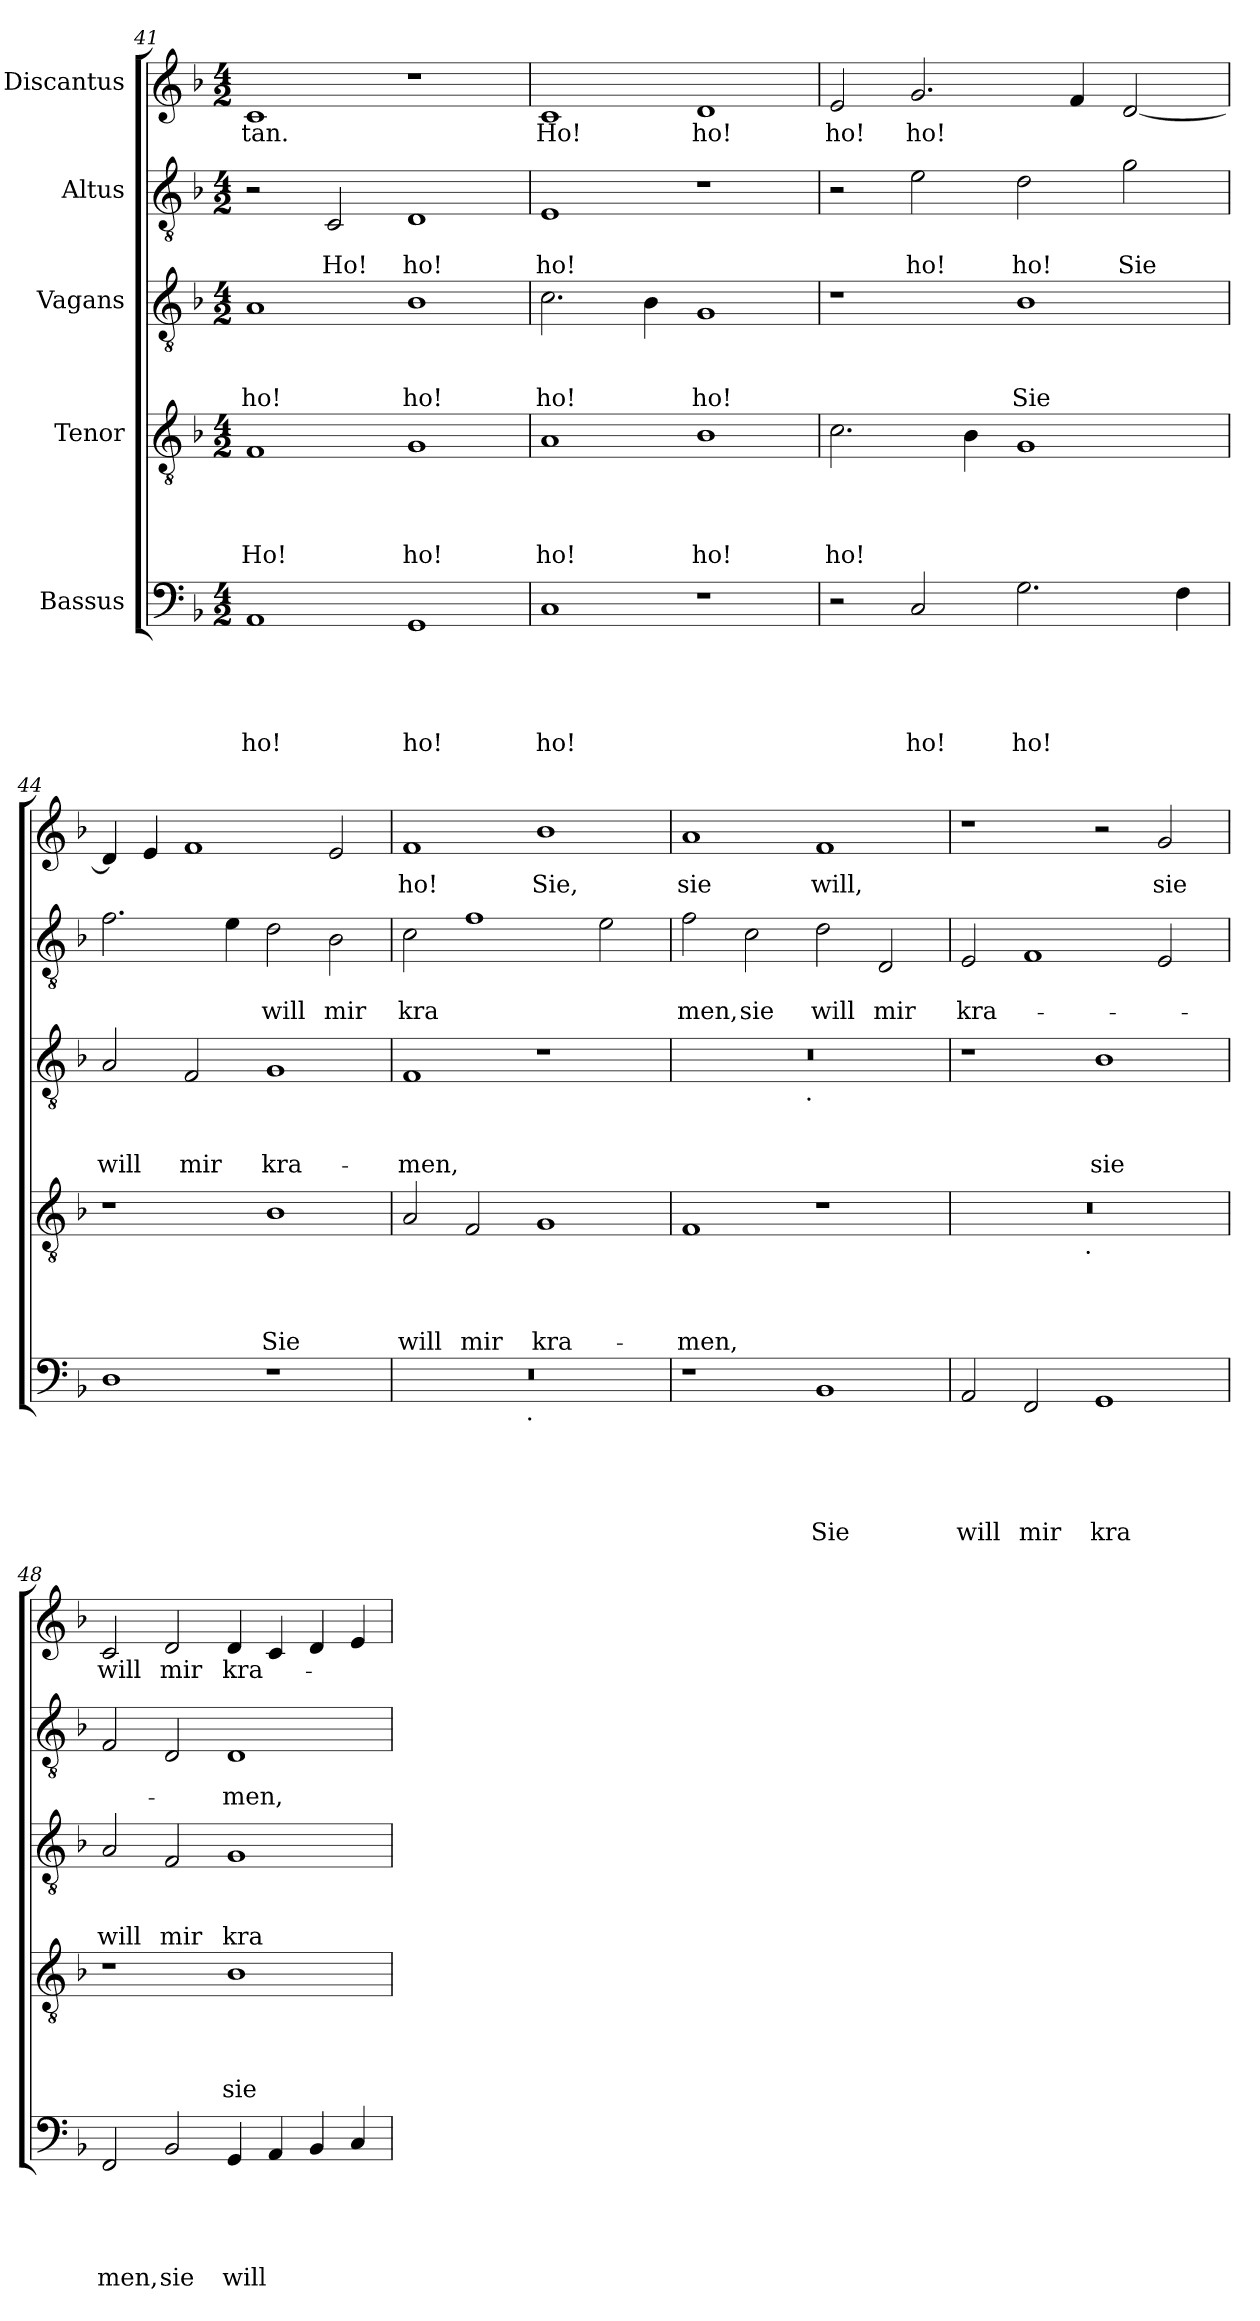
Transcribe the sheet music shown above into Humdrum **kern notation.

**kern	**text	**text	**text	**text	**text	**kern	**text	**text	**text	**text	**kern	**text	**text	**text	**kern	**text	**text	**kern	**text
*part5	*part5	*part5	*part5	*part5	*part5	*part4	*part4	*part4	*part4	*part4	*part3	*part3	*part3	*part3	*part2	*part2	*part2	*part1	*part1
*staff5	*staff5	*staff5	*staff5	*staff5	*staff5	*staff4	*staff4	*staff4	*staff4	*staff4	*staff3	*staff3	*staff3	*staff3	*staff2	*staff2	*staff2	*staff1	*staff1
*I"Bassus	*	*	*	*	*	*I"Tenor	*	*	*	*	*I"Vagans	*	*	*	*I"Altus	*	*	*I"Discantus	*
*clefF4	*	*	*	*	*	*clefGv2	*	*	*	*	*clefGv2	*	*	*	*clefGv2	*	*	*clefG2	*
*k[b-]	*	*	*	*	*	*k[b-]	*	*	*	*	*k[b-]	*	*	*	*k[b-]	*	*	*k[b-]	*
*F:	*	*	*	*	*	*F:	*	*	*	*	*F:	*	*	*	*F:	*	*	*F:	*
*M4/2	*	*	*	*	*	*M4/2	*	*	*	*	*M4/2	*	*	*	*M4/2	*	*	*M4/2	*
=41	=41	=41	=41	=41	=41	=41	=41	=41	=41	=41	=41	=41	=41	=41	=41	=41	=41	=41	=41
!	!	!	!	!	!LO:LY:b	!	!	!	!	!LO:LY:b	!	!	!	!LO:LY:b	!	!	!	!	!LO:LY:b
1AA	.	.	.	.	ho!	1F	.	.	.	Ho!	1A	.	.	ho!	2r	.	.	1c	tan.
!	!	!	!	!	!	!	!	!	!	!	!	!	!	!	!	!	!LO:LY:b	!	!
.	.	.	.	.	.	.	.	.	.	.	.	.	.	.	2C/	.	Ho!	.	.
!	!	!	!	!	!LO:LY:b	!	!	!	!	!LO:LY:b	!	!	!	!LO:LY:b	!	!	!LO:LY:b	!	!
1GG	.	.	.	.	ho!	1G	.	.	.	ho!	1B-	.	.	ho!	1D	.	ho!	1r	.
=42	=42	=42	=42	=42	=42	=42	=42	=42	=42	=42	=42	=42	=42	=42	=42	=42	=42	=42	=42
!	!	!	!	!	!LO:LY:b	!	!	!	!	!LO:LY:b	!	!	!	!LO:LY:b	!	!	!LO:LY:b	!	!LO:LY:b
1C	.	.	.	.	ho!	1A	.	.	.	ho!	2.c\	.	.	ho!	1E	.	ho!	1c	Ho!
.	.	.	.	.	.	.	.	.	.	.	4B-\	.	.	.	.	.	.	.	.
!	!	!	!	!	!	!	!	!	!	!LO:LY:b	!	!	!	!LO:LY:b	!	!	!	!	!LO:LY:b
1r	.	.	.	.	.	1B-	.	.	.	ho!	1G	.	.	ho!	1r	.	.	1d	ho!
=43	=43	=43	=43	=43	=43	=43	=43	=43	=43	=43	=43	=43	=43	=43	=43	=43	=43	=43	=43
!	!	!	!	!	!	!	!	!	!	!LO:LY:b	!	!	!	!	!	!	!	!	!LO:LY:b
2r	.	.	.	.	.	2.c\	.	.	.	ho!	1r	.	.	.	2r	.	.	2e/	ho!
!	!	!	!	!	!LO:LY:b	!	!	!	!	!	!	!	!	!	!	!	!LO:LY:b	!	!LO:LY:b
2C/	.	.	.	.	ho!	.	.	.	.	.	.	.	.	.	2e\	.	ho!	2.g/	ho!
.	.	.	.	.	.	4B-\	.	.	.	.	.	.	.	.	.	.	.	.	.
!	!	!	!	!	!LO:LY:b	!	!	!	!	!	!	!	!	!LO:LY:b	!	!	!LO:LY:b	!	!
2.G\	.	.	.	.	ho!	1G	.	.	.	.	1B-	.	.	Sie	2d\	.	ho!	.	.
.	.	.	.	.	.	.	.	.	.	.	.	.	.	.	.	.	.	4f/	.
!	!	!	!	!	!	!	!	!	!	!	!	!	!	!	!	!	!LO:LY:b	!	!
.	.	.	.	.	.	.	.	.	.	.	.	.	.	.	2g\	.	Sie	[<2d/	.
4F\	.	.	.	.	.	.	.	.	.	.	.	.	.	.	.	.	.	.	.
=44	=44	=44	=44	=44	=44	=44	=44	=44	=44	=44	=44	=44	=44	=44	=44	=44	=44	=44	=44
!	!	!	!	!	!	!	!	!	!	!	!	!	!	!LO:LY:b	!	!	!	!	!
1D	.	.	.	.	.	1r	.	.	.	.	2A/	.	.	will	2.f\	.	.	4d/]	.
.	.	.	.	.	.	.	.	.	.	.	.	.	.	.	.	.	.	4e/	.
!	!	!	!	!	!	!	!	!	!	!	!	!	!	!LO:LY:b	!	!	!	!	!
.	.	.	.	.	.	.	.	.	.	.	2F/	.	.	mir	.	.	.	1f	.
.	.	.	.	.	.	.	.	.	.	.	.	.	.	.	4e\	.	.	.	.
!	!	!	!	!	!	!	!	!	!	!LO:LY:b	!	!	!	!LO:LY:b	!	!	!LO:LY:b	!	!
1r	.	.	.	.	.	1B-	.	.	.	Sie	1G	.	.	kra-	2d\	.	will	.	.
!	!	!	!	!	!	!	!	!	!	!	!	!	!	!	!	!	!LO:LY:b	!	!
.	.	.	.	.	.	.	.	.	.	.	.	.	.	.	2B-\	.	mir	2e/	.
=45	=45	=45	=45	=45	=45	=45	=45	=45	=45	=45	=45	=45	=45	=45	=45	=45	=45	=45	=45
!	!	!	!	!	!	!	!	!	!	!LO:LY:b	!	!	!	!LO:LY:b	!	!	!LO:LY:b	!	!LO:LY:b
*^	*	*	*	*	*	*	*	*	*	*	*	*	*	*	*	*	*	*	*
0r	2ryy	.	.	.	.	.	2A/	.	.	.	will	1F	.	.	-men,	2c\	.	kra	1f	ho!
!	!	!	!	!	!	!	!	!	!	!	!LO:LY:b	!	!	!	!	!	!	!	!	!
.	4...ryy	.	.	.	.	.	2F/	.	.	.	mir	.	.	.	.	1f	.	.	.	.
!	!LO:TX:b:t=.	!	!	!	!	!	!	!	!	!	!	!	!	!	!	!	!	!	!	!
.	1ryy	.	.	.	.	.	.	.	.	.	.	.	.	.	.	.	.	.	.	.
!	!	!	!	!	!	!	!	!	!	!	!LO:LY:b	!	!	!	!	!	!	!	!	!LO:LY:b
.	.	.	.	.	.	.	1G	.	.	.	kra-	1r	.	.	.	.	.	.	1b-	Sie,
.	.	.	.	.	.	.	.	.	.	.	.	.	.	.	.	2e\	.	.	.	.
.	32ryy	.	.	.	.	.	.	.	.	.	.	.	.	.	.	.	.	.	.	.
!!LO:LB:g=z
=46	=46	=46	=46	=46	=46	=46	=46	=46	=46	=46	=46	=46	=46	=46	=46	=46	=46	=46	=46	=46
!	!	!	!	!	!	!	!	!	!	!	!LO:LY:b	!	!	!	!	!	!	!LO:LY:b	!	!LO:LY:b
*v	*v	*	*	*	*	*	*	*	*	*	*	*^	*	*	*	*	*	*	*	*
1r	.	.	.	.	.	1F	.	.	.	-men,	0r	2ryy	.	.	.	2f\	.	men,	1a	sie
!	!	!	!	!	!	!	!	!	!	!	!	!	!	!	!	!	!	!LO:LY:b	!	!
.	.	.	.	.	.	.	.	.	.	.	.	4...ryy	.	.	.	2c\	.	sie	.	.
!	!	!	!	!	!	!	!	!	!	!	!	!LO:TX:b:t=.	!	!	!	!	!	!	!	!
.	.	.	.	.	.	.	.	.	.	.	.	1ryy	.	.	.	.	.	.	.	.
!	!	!	!	!	!LO:LY:b	!	!	!	!	!	!	!	!	!	!	!	!	!LO:LY:b	!	!LO:LY:b
1BB-	.	.	.	.	Sie	1r	.	.	.	.	.	.	.	.	.	2d\	.	will	1f	will,
!	!	!	!	!	!	!	!	!	!	!	!	!	!	!	!	!	!	!LO:LY:b	!	!
.	.	.	.	.	.	.	.	.	.	.	.	.	.	.	.	2D/	.	mir	.	.
.	.	.	.	.	.	.	.	.	.	.	.	32ryy	.	.	.	.	.	.	.	.
=47	=47	=47	=47	=47	=47	=47	=47	=47	=47	=47	=47	=47	=47	=47	=47	=47	=47	=47	=47	=47
!	!	!	!	!	!LO:LY:b	!	!	!	!	!	!	!	!	!	!	!	!	!LO:LY:b	!	!
*	*	*	*	*	*	*^	*	*	*	*	*v	*v	*	*	*	*	*	*	*	*
2AA/	.	.	.	.	will	0r	2ryy	.	.	.	.	1r	.	.	.	2E/	.	kra-	1r	.
!	!	!	!	!	!LO:LY:b	!	!	!	!	!	!	!	!	!	!	!	!	!	!	!
2FF/	.	.	.	.	mir	.	4...ryy	.	.	.	.	.	.	.	.	1F	.	.	.	.
!	!	!	!	!	!	!	!LO:TX:b:t=.	!	!	!	!	!	!	!	!	!	!	!	!	!
.	.	.	.	.	.	.	1ryy	.	.	.	.	.	.	.	.	.	.	.	.	.
!	!	!	!	!	!LO:LY:b	!	!	!	!	!	!	!	!	!	!LO:LY:b	!	!	!	!	!
1GG	.	.	.	.	kra	.	.	.	.	.	.	1B-	.	.	sie	.	.	.	2r	.
!	!	!	!	!	!	!	!	!	!	!	!	!	!	!	!	!	!	!	!	!LO:LY:b
.	.	.	.	.	.	.	.	.	.	.	.	.	.	.	.	2E/	.	.	2g/	sie
.	.	.	.	.	.	.	32ryy	.	.	.	.	.	.	.	.	.	.	.	.	.
=48	=48	=48	=48	=48	=48	=48	=48	=48	=48	=48	=48	=48	=48	=48	=48	=48	=48	=48	=48	=48
!	!	!	!	!	!LO:LY:b	!	!	!	!	!	!	!	!	!	!LO:LY:b	!	!	!	!	!LO:LY:b
*	*	*	*	*	*	*v	*v	*	*	*	*	*	*	*	*	*	*	*	*	*
2FF/	.	.	.	.	men,	1r	.	.	.	.	2A/	.	.	will	2F/	.	.	2c/	will
!	!	!	!	!	!LO:LY:b	!	!	!	!	!	!	!	!	!LO:LY:b	!	!	!	!	!LO:LY:b
2BB-/	.	.	.	.	sie	.	.	.	.	.	2F/	.	.	mir	2D/	.	.	2d/	mir
!	!	!	!	!	!LO:LY:b	!	!	!	!	!LO:LY:b	!	!	!	!LO:LY:b	!	!	!LO:LY:b	!	!LO:LY:b
4GG/	.	.	.	.	will	1B-	.	.	.	sie	1G	.	.	kra-	1D	.	-men,	4d/	kra-
4AA/	.	.	.	.	.	.	.	.	.	.	.	.	.	.	.	.	.	4c/	.
4BB-/	.	.	.	.	.	.	.	.	.	.	.	.	.	.	.	.	.	4d/	.
4C/	.	.	.	.	.	.	.	.	.	.	.	.	.	.	.	.	.	4e/	.
=	=	=	=	=	=	=	=	=	=	=	=	=	=	=	=	=	=	=	=
*-	*-	*-	*-	*-	*-	*-	*-	*-	*-	*-	*-	*-	*-	*-	*-	*-	*-	*-	*-
